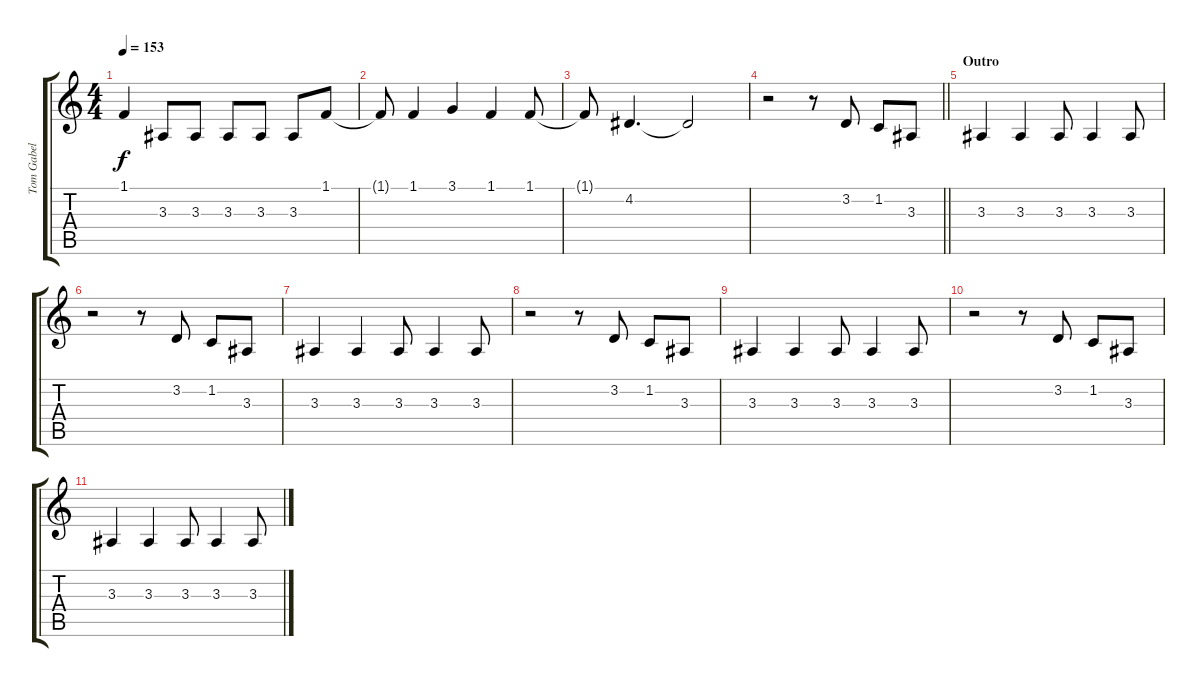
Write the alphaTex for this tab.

\track ("Tom Gabel (Vocals)" "Tom Gabel ") {instrument oboe}
\staff {score tabs}
\tuning (E4 B3 G3 D3 A2 E2) {hide}
\ts (4 4)
\tempo 153
\clef g2
\ks c
1.1{t}.4{dy f} 3.3.8 3.3.8 3.3.8 3.3.8 3.3.8 1.1.8 |
1.1{t}.8 1.1.4 3.1.4 1.1.4 1.1.8 |
1.1{t}.8 4.2.4{d} 4.2{t}.2 |
\barLineRight lightlight
r.2 r.8 3.2.8 1.2.8 3.3.8 |
\section ("" "Outro")
3.3.4 3.3.4 3.3.8 3.3.4 3.3.8 |
r.2 r.8 3.2.8 1.2.8 3.3.8 |
3.3.4 3.3.4 3.3.8 3.3.4 3.3.8 |
r.2 r.8 3.2.8 1.2.8 3.3.8 |
3.3.4 3.3.4 3.3.8 3.3.4 3.3.8 |
r.2 r.8 3.2.8 1.2.8 3.3.8 |
3.3.4 3.3.4 3.3.8 3.3.4 3.3.8
